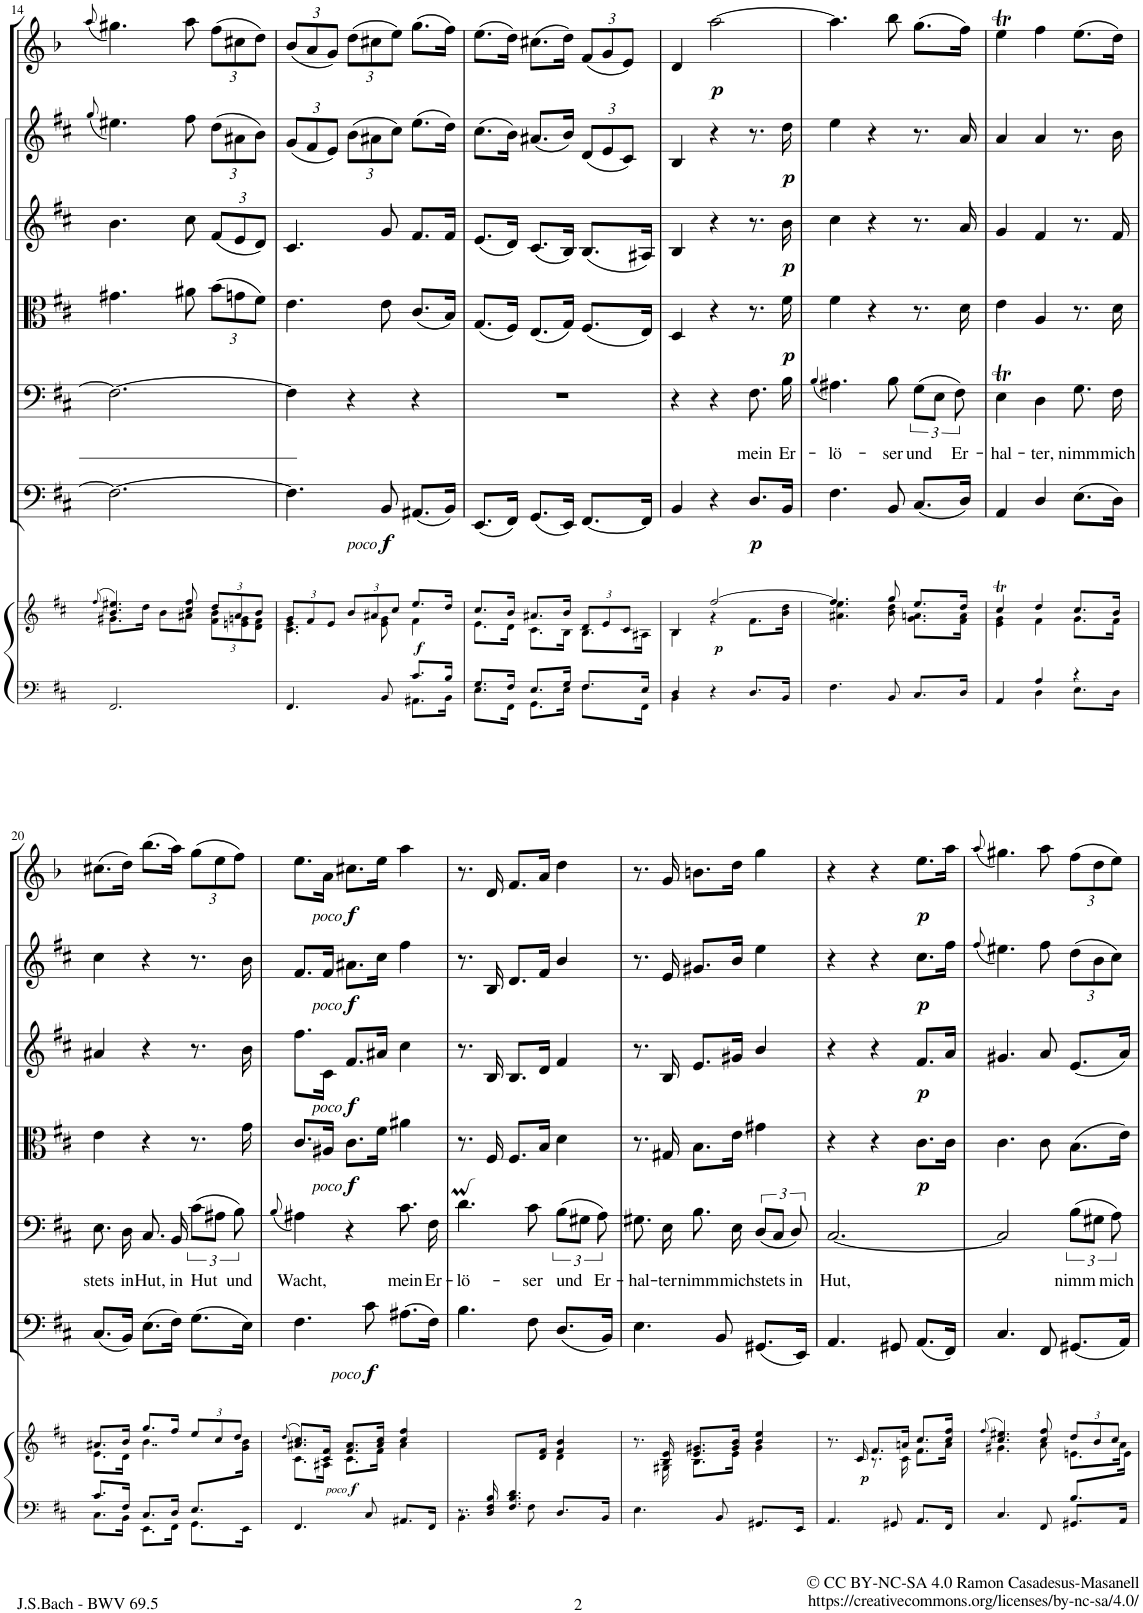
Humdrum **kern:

**kern	**kern	**dynam	**kern	**dynam	**kern	**text	**kern	**dynam	**kern	**dynam	**kern	**dynam	**kern	**dynam
*part7	*part7	*part7	*part6	*part6	*part5	*part5	*part4	*part4	*part3	*part3	*part2	*part2	*part1	*part1
*staff8	*staff7	*staff7/8	*staff6	*staff6	*staff5	*staff5	*staff4	*staff4	*staff3	*staff3	*staff2	*staff2	*staff1	*staff1
*I"Piano reduction	*	*	*I"Continuo	*	*I"Basso	*	*I"Viola	*	*I"Violino II	*	*I"Violino I	*	*I"Oboe d'amore	*
*I'Pno	*	*	*	*	*	*	*	*	*	*	*	*	*I'Ob	*
!!LO:PB:g=z
*clefF4	*clefG2	*	*clefF4	*	*clefF4	*	*clefC3	*	*clefG2	*	*clefG2	*	*clefG2	*
*	*	*	*	*	*	*	*	*	*	*	*	*	*Trd2c3	*
*k[f#c#]	*k[f#c#]	*	*k[f#c#]	*	*k[f#c#]	*	*k[f#c#]	*	*k[f#c#]	*	*k[f#c#]	*	*k[b-]	*
*M3/4	*M3/4	*	*M3/4	*	*M3/4	*	*M3/4	*	*M3/4	*	*M3/4	*	*M3/4	*
=14	=14	=14	=14	=14	=14	=14	=14	=14	=14	=14	=14	=14	=14	=14
.	(>8qff#/	.	.	.	.	.	.	.	.	.	(8qgg/	.	(8qaa/	.
*	*^	*	*	*	*	*	*	*	*	*	*	*	*	*
2.FF#/	4.b/ 4.ee#X/)	8.g#X\L	.	2.F#\_	.	2.F#\_	.	4.g#X\	.	4.b\	.	4.ee#X\)	.	4.gg#X\)	.
.	.	16dd\Jk	.	.	.	.	.	.	.	.	.	.	.	.	.
.	.	8b\L	.	.	.	.	.	.	.	.	.	.	.	.	.
.	8cc#/ 8ff#/	8a#X\J	.	.	.	.	.	8a#X\	.	8cc#\	.	8ff#\	.	8aa\	.
*	*Xbrackettup	*	*	*	*	*	*	*Xbrackettup	*	*Xbrackettup	*	*Xbrackettup	*	*Xbrackettup	*
.	12dd/L	12f#\ 12b\L	.	.	.	.	.	(12b\L	.	(12f#/L	.	(12dd\L	.	(12ff\L	.
.	12a#/	12en\ 12gn\	.	.	.	.	.	12gn\	.	12e/	.	12a#X\	.	12cc#X\	.
.	12b/J	12d\ 12f#\J	.	.	.	.	.	12f#\J)	.	12d/J)	.	12b\J)	.	12dd\J)	.
=15	=15	=15	=15	=15	=15	=15	=15	=15	=15	=15	=15	=15	=15	=15	=15
*^	*	*	*	*	*	*	*	*	*	*	*	*	*	*	*
4.FF#/	2ryy	12g/L	4.c#\ 4.e\	.	4.F#\]	.	4F#\]	.	4.e\	.	4.c#/	.	(12g/L	.	(12b-/L	.
.	.	12f#/	.	.	.	.	.	.	.	.	.	.	12f#/	.	12a/	.
.	.	12e/J	.	.	.	.	.	.	.	.	.	.	12e/J)	.	12g/J)	.
.	.	12b/L	.	.	.	.	4r	.	.	.	.	.	(12b\L	.	(12dd\L	.
.	.	12a#X/	.	.	.	.	.	.	.	.	.	.	12a#X\	.	12cc#X\	.
!	!	!	!	!	!	!LO:DY:b	!	!	!	!	!	!	!	!	!	!
!	!	!	!	!	!	!LO:DY:n=1:b	!	!	!	!	!	!	!	!	!	!
8BB/	.	.	8e\ 8g\	.	8BB/	other-dynamics f	.	.	8e\	.	8g/	.	.	.	.	.
.	.	12cc#/J	.	.	.	.	.	.	.	.	.	.	12cc#\J)	.	12ee\J)	.
!	!	!	!	!LO:DY:b	!	!	!	!	!	!	!	!	!	!	!	!
8.c#/L	8.AA#X\L	8.ee/L	4f#\	f	(8.AA#X/L	.	4r	.	(8.c#/L	.	8.f#/L	.	(8.ee\L	.	(8.gg\L	.
16B/Jk	16BB\Jk	16dd/Jk	.	.	16BB/Jk)	.	.	.	16B/Jk)	.	16f#/Jk	.	16dd\Jk)	.	16ff\Jk)	.
=16	=16	=16	=16	=16	=16	=16	=16	=16	=16	=16	=16	=16	=16	=16	=16	=16
8.G/L	8.E\L	8.cc#/L	8.e\L	.	(8.EE/L	.	2.r	.	(8.G/L	.	(8.e/L	.	(8.cc#\L	.	(8.ee\L	.
16F#/Jk	16FF#\Jk	16b/Jk	16d\Jk	.	16FF#/Jk)	.	.	.	16F#/Jk)	.	16d/Jk)	.	16b\Jk)	.	16dd\Jk)	.
8.E/L	8.GG\L	8.a#X/L	8.c#\L	.	(8.GG/L	.	.	.	(8.E/L	.	(8.c#/L	.	(8.a#X/L	.	(8.cc#X\L	.
16G/Jk	16E\Jk	16b/Jk	16B\Jk	.	16EE/Jk)	.	.	.	16G/Jk)	.	16B/Jk)	.	16b/Jk)	.	16dd\Jk)	.
8.F#/L	8.F#\L	12d/L	8.B\L	.	[8.FF#/L	.	.	.	(8.F#/L	.	(8.B/L	.	(12d/L	.	(12f/L	.
.	.	12e/	.	.	.	.	.	.	.	.	.	.	12e/	.	12g/	.
.	.	12c#/J	.	.	.	.	.	.	.	.	.	.	12c#/J)	.	12e/J)	.
16E/Jk	16FF#\Jk	.	16A#X\Jk	.	16FF#/Jk]	.	.	.	16E/Jk)	.	16A#X/Jk)	.	.	.	.	.
=17	=17	=17	=17	=17	=17	=17	=17	=17	=17	=17	=17	=17	=17	=17	=17	=17
4D/	4BB\	4B/	4B\	.	4BB/	.	4r	.	4D/	.	4B/	.	4B/	.	4d/	.
!	!	!	!	!LO:DY:b	!	!	!	!	!	!	!	!	!	!	!	!LO:DY:b
4r	4ryy	[2ff#/	4r	p	4r	.	4r	.	4r	.	4r	.	4r	.	[2aa\	p
!	!	!	!	!	!	!LO:DY:b	!	!LO:LY:b	!	!	!	!	!	!	!	!
8.D/L	4ryy	.	8.f#\L	.	8.D/L	p	8.F#\	mein	8.r	.	8.r	.	8.r	.	.	.
!	!	!	!	!	!	!	!	!LO:LY:b	!	!LO:DY:b	!	!LO:DY:b	!	!LO:DY:b	!	!
16BB/Jk	.	.	16b\ 16dd\Jk	.	16BB/Jk	.	16B\	Er-	16f#\	p	16b\	p	16dd\	p	.	.
*v	*v	*	*	*	*	*	*	*	*	*	*	*	*	*	*	*
=18	=18	=18	=18	=18	=18	=18	=18	=18	=18	=18	=18	=18	=18	=18	=18
.	.	.	.	.	.	(4qB/	.	.	.	.	.	.	.	.	.
!	!	!	!	!	!	!	!LO:LY:b	!	!	!	!	!	!	!	!
4.F#\	4.ff#/]	4.a#X\ 4.ee\	.	4.F#\	.	4.A#X\)	lö-	4f#\	.	4cc#\	.	4ee\	.	4.aa\]	.
.	.	.	.	.	.	.	.	4r	.	4r	.	4r	.	.	.
!	!	!	!	!	!	!	!LO:LY:b	!	!	!	!	!	!	!	!
8BB/	8gg/	8b\ 8dd\	.	8BB/	.	8B\	ser	.	.	.	.	.	.	8bb-\	.
!	!	!	!	!	!	!	!LO:LY:b	!	!	!	!	!	!	!	!
8.C#/L	8.ee/L	8.g\ 8.an\L	.	(8.C#/L	.	(12G\L	und	8.r	.	8.r	.	8.r	.	(8.gg\L	.
.	.	.	.	.	.	12E\J	.	.	.	.	.	.	.	.	.
!	!	!	!	!	!	!	!LO:LY:b	!	!	!	!	!	!	!	!
.	.	.	.	.	.	12F#\)	Er-	.	.	.	.	.	.	.	.
16D/Jk	16dd/Jk	16f#\ 16a\Jk	.	16D/Jk)	.	.	.	16d\	.	16a/	.	16a/	.	16ff\Jk)	.
=19	=19	=19	=19	=19	=19	=19	=19	=19	=19	=19	=19	=19	=19	=19	=19
*^	*	*	*	*	*	*	*	*	*	*	*	*	*	*	*
!	!	!	!	!	!	!	!	!LO:LY:b	!	!	!	!	!	!	!	!
4AA/	4ryy	4cc#t/	4e\ 4g\	.	4AA/	.	4ET\	hal-	4e\	.	4g/	.	4a/	.	4eet\	.
!	!	!	!	!	!	!	!	!LO:LY:b	!	!	!	!	!	!	!	!
4A/	4D\	4dd/	4f#\	.	4D/	.	4D\	ter,	4A/	.	4f#/	.	4a/	.	4ff\	.
!	!	!	!	!	!	!	!	!LO:LY:b	!	!	!	!	!	!	!	!
4r	8.E\L	8.cc#/L	8.g\L	.	(8.E\L	.	8.G\	nimm	8.r	.	8.r	.	8.r	.	(8.ee\L	.
!	!	!	!	!	!	!	!	!LO:LY:b	!	!	!	!	!	!	!	!
.	16D\Jk	16b/Jk	16f#\Jk	.	16D\Jk)	.	16F#\	mich	16d\	.	16f#/	.	16b\	.	16dd\Jk)	.
!!LO:LB:g=z
=20	=20	=20	=20	=20	=20	=20	=20	=20	=20	=20	=20	=20	=20	=20	=20	=20
*	*	*	*^	*	*	*	*	*	*	*	*	*	*	*	*	*
!	!	!	!	!	!	!	!	!	!LO:LY:b	!	!	!	!	!	!	!	!
8.c#/L	8.C#\L	8.a#X/L	8.e\L	8.ryy	.	(8.C#/L	.	8.E\	stets	4e\	.	4a#X/	.	4cc#\	.	(8.cc#X\L	.
!	!	!	!	!	!	!	!	!	!LO:LY:b	!	!	!	!	!	!	!	!
*	*	*	*v	*v	*	*	*	*	*	*	*	*	*	*	*	*	*
16F#/Jk	16BB\Jk	16b/Jk	16d\Jk	.	16BB/Jk)	.	16D\	in	.	.	.	.	.	.	16dd\Jk)	.
!	!	!	!	!	!	!	!	!LO:LY:b	!	!	!	!	!	!	!	!
8.C#/L	8.EE\L	8.gg/L	4..b\	.	(8.E\L	.	8.C#/	Hut,	4r	.	4r	.	4r	.	(8.bb-\L	.
!	!	!	!	!	!	!	!	!LO:LY:b	!	!	!	!	!	!	!	!
16D/Jk	16FF#\Jk	16ff#/Jk	.	.	16F#\Jk)	.	16BB/	in	.	.	.	.	.	.	16aa\Jk)	.
!	!	!	!	!	!	!	!	!LO:LY:b	!	!	!	!	!	!	!	!
8.E/L	8.GG\L	12ee/L	.	.	(8.G\L	.	(12c#\L	Hut	8.r	.	8.r	.	8.r	.	(12gg\L	.
.	.	12cc#/	.	.	.	.	12A#X\J	.	.	.	.	.	.	.	12ee\	.
!	!	!	!	!	!	!	!	!LO:LY:b	!	!	!	!	!	!	!	!
.	.	12dd/J	.	.	.	.	12B\)	und	.	.	.	.	.	.	12ff\J)	.
*	*	*	*^	*	*	*	*	*	*	*	*	*	*	*	*	*
16ryy	16EE\Jk	.	16ryy	16g\ 16b\Jk	.	16E\Jk)	.	.	.	16g\	.	16b\	.	16b\	.	.	.
*v	*v	*	*	*	*	*	*	*	*	*	*	*	*	*	*	*	*
*	*v	*v	*v	*	*	*	*	*	*	*	*	*	*	*	*	*
=21	=21	=21	=21	=21	=21	=21	=21	=21	=21	=21	=21	=21	=21	=21
.	(>8qdd/	.	.	.	(8qB/	.	.	.	.	.	.	.	.	.
*	*^	*	*	*	*	*	*	*	*	*	*	*	*	*
!	!	!	!	!	!	!	!LO:LY:b	!	!	!	!	!	!	!	!
4.FF#/	8.a#X/ 8.cc#/L)	8.c#\L	.	4.F#\	.	4A#X\)	Wacht,	8.c#/L	.	8.ff#\L	.	8.f#/L	.	8.ee\L	.
.	16c#/ 16f#/Jk	16A#X\Jk	.	.	.	.	.	16A#X/Jk	.	16c#\Jk	.	16f#/Jk	.	16a\Jk	.
!	!	!	!LO:DY:b	!	!	!	!	!	!	!	!	!	!	!	!
!	!	!	!LO:DY:n=1:b	!	!	!	!	!	!LO:DY:b	!	!	!	!	!	!
!	!	!	!	!	!	!	!	!	!LO:DY:n=1:b	!	!LO:DY:b	!	!	!	!
!	!	!	!	!	!	!	!	!	!	!	!LO:DY:n=1:b	!	!LO:DY:b	!	!
!	!	!	!	!	!	!	!	!	!	!	!	!	!LO:DY:n=1:b	!	!LO:DY:b
!	!	!	!	!	!	!	!	!	!	!	!	!	!	!	!LO:DY:n=1:b
.	8.f#/ 8.a#/L	8.c#\L	other-dynamics f	.	.	4r	.	8.c#\L	other-dynamics f	8.f#/L	other-dynamics f	8.a#X\L	other-dynamics f	8.cc#X\L	other-dynamics f
!	!	!	!	!	!LO:DY:b	!	!	!	!	!	!	!	!	!	!
!	!	!	!	!	!LO:DY:n=1:b	!	!	!	!	!	!	!	!	!	!
8C#/	.	.	.	8c#\	other-dynamics f	.	.	.	.	.	.	.	.	.	.
.	16a#/ 16cc#/Jk	16f#\Jk	.	.	.	.	.	16f#\Jk	.	16a#X/Jk	.	16cc#\Jk	.	16ee\Jk	.
!	!	!	!	!	!	!	!LO:LY:b	!	!	!	!	!	!	!	!
8.AA#X/L	4cc#/ 4ff#/	4a#\	.	(8.A#X\L	.	8.c#\	mein	4a#X\	.	4cc#\	.	4ff#\	.	4aa\	.
!	!	!	!	!	!	!	!LO:LY:b	!	!	!	!	!	!	!	!
16FF#/Jk	.	.	.	16F#\Jk)	.	16F#\	Er-	.	.	.	.	.	.	.	.
=22	=22	=22	=22	=22	=22	=22	=22	=22	=22	=22	=22	=22	=22	=22	=22
*^	*	*	*	*	*	*	*	*	*	*	*	*	*	*	*
!	!	!	!	!	!	!	!	!LO:LY:b	!	!	!	!	!	!	!	!
8.ryy	4.BB\	8.r	2ryy	.	4.B\	.	4.d\	lö-	8.r	.	8.r	.	8.r	.	8.r	.
16D/ 16F#/ 16B/	.	4ryy	.	.	.	.	.	.	16F#/	.	16B/	.	16B/	.	16d/	.
8.F#/ 8.B/ 8.d/L	.	.	.	.	.	.	.	.	8.F#/L	.	8.B/L	.	8.d/L	.	8.f/L	.
!	!	!	!	!	!	!	!	!LO:LY:b	!	!	!	!	!	!	!	!
.	8F#\	.	.	.	8F#\	.	8c#\	ser	.	.	.	.	.	.	.	.
4ryy	.	16d/ 16f#/Jk	.	.	.	.	.	.	16B/Jk	.	16d/Jk	.	16f#/Jk	.	16a/Jk	.
!	!	!	!	!	!	!	!	!LO:LY:b	!	!	!	!	!	!	!	!
.	8.D/L	4f#/ 4b/	4d\	.	(8.D/L	.	(12B\L	und	4d\	.	4f#/	.	4b/	.	4dd\	.
.	.	.	.	.	.	.	12G#X\J	.	.	.	.	.	.	.	.	.
!	!	!	!	!	!	!	!	!LO:LY:b	!	!	!	!	!	!	!	!
.	.	.	.	.	.	.	12A\)	Er-	.	.	.	.	.	.	.	.
16ryy	16BB/Jk	.	.	.	16BB/Jk)	.	.	.	.	.	.	.	.	.	.	.
=23	=23	=23	=23	=23	=23	=23	=23	=23	=23	=23	=23	=23	=23	=23	=23	=23
!	!	!	!	!	!	!	!	!LO:LY:b	!	!	!	!	!	!	!	!
*v	*v	*	*	*	*	*	*	*	*	*	*	*	*	*	*	*
4.E\	8.r	8.ryy	.	4.E\	.	8.G#X\	hal-	8.r	.	8.r	.	8.r	.	8.r	.
!	!	!	!	!	!	!	!LO:LY:b	!	!	!	!	!	!	!	!
.	16B/ 16e/	16G#X\	.	.	.	16E\	ter	16G#X/	.	16B/	.	16e/	.	16g/	.
!	!	!	!	!	!	!	!LO:LY:b	!	!	!	!	!	!	!	!
.	8.e/ 8.g#X/L	8.B\L	.	.	.	8.B\	nimm	8.B\L	.	8.e/L	.	8.g#X/L	.	8.bn\L	.
8BB/	.	.	.	8BB/	.	.	.	.	.	.	.	.	.	.	.
!	!	!	!	!	!	!	!LO:LY:b	!	!	!	!	!	!	!	!
.	16g#/ 16b/Jk	16e\Jk	.	.	.	16E\	mich	16e\Jk	.	16g#X/Jk	.	16b/Jk	.	16dd\Jk	.
!	!	!	!	!	!	!	!LO:LY:b	!	!	!	!	!	!	!	!
8.GG#X/L	4b/ 4ee/	4g#\	.	(8.GG#X/L	.	(12D/L	stets	4g#X\	.	4b/	.	4ee\	.	4gg\	.
.	.	.	.	.	.	12C#/J	.	.	.	.	.	.	.	.	.
!	!	!	!	!	!	!	!LO:LY:b	!	!	!	!	!	!	!	!
.	.	.	.	.	.	12D/)	in	.	.	.	.	.	.	.	.
16EE/Jk	.	.	.	16EE/Jk)	.	.	.	.	.	.	.	.	.	.	.
=24	=24	=24	=24	=24	=24	=24	=24	=24	=24	=24	=24	=24	=24	=24	=24
!	!	!	!	!	!	!	!LO:LY:b	!	!	!	!	!	!	!	!
4.AA/	8.r	8.ryy	.	4.AA/	.	[2.C#/	Hut,	4r	.	4r	.	4r	.	4r	.
!	!	!	!LO:DY:b	!	!	!	!	!	!	!	!	!	!	!	!
.	16c#/	16ryy	p	.	.	.	.	.	.	.	.	.	.	.	.
.	8.f#/L	8.r	.	.	.	.	.	4r	.	4r	.	4r	.	4r	.
8GG#X/	.	.	.	8GG#X/	.	.	.	.	.	.	.	.	.	.	.
.	16an/Jk	16c#\	.	.	.	.	.	.	.	.	.	.	.	.	.
!	!	!	!	!	!	!	!	!	!LO:DY:b	!	!LO:DY:b	!	!LO:DY:b	!	!LO:DY:b
8.AA/L	8.cc#/L	8.f#\L	.	(8.AA/L	.	.	.	8.c#\L	p	8.f#/L	p	8.cc#\L	p	8.ee\L	p
16FF#/Jk	16cc#/ 16ff#/Jk	16a\Jk	.	16FF#/Jk)	.	.	.	16c#\Jk	.	16a/Jk	.	16ff#\Jk	.	16aa\Jk	.
*	*v	*v	*	*	*	*	*	*	*	*	*	*	*	*	*
=25	=25	=25	=25	=25	=25	=25	=25	=25	=25	=25	=25	=25	=25	=25
.	(>8qff#/	.	.	.	.	.	.	.	.	.	(8qff#/	.	(8qaa/	.
*^	*^	*	*	*	*	*	*	*	*	*	*	*	*	*
*	*	*	*^	*	*	*	*	*	*	*	*	*	*	*	*	*
4.C#/	2ryy	4.cc#/ 4.ee#X/)	4.g#X\	8.ryy	.	4.C#/	.	2C#/]	.	4.c#\	.	4.g#X/	.	4.ee#X\)	.	4.gg#X\)	.
*	*	*	*v	*v	*	*	*	*	*	*	*	*	*	*	*	*	*
8FF#/	.	8cc#/ 8ff#/	8a\	.	8FF#/	.	.	.	8c#\	.	8a/	.	8ff#\	.	8aa\	.
!	!	!	!	!	!	!	!	!LO:LY:b	!	!	!	!	!	!	!	!
8.B/L	8.GG#X/L	12dd/L	8.en\L	.	(8.GG#X/L	.	(12B\L	nimm	(8.B\L	.	(8.e/L	.	(12dd\L	.	(12ff\L	.
.	.	12b/	.	.	.	.	12G#X\J	.	.	.	.	.	12b\	.	12dd\	.
!	!	!	!	!	!	!	!	!LO:LY:b	!	!	!	!	!	!	!	!
.	.	12cc#/J	.	.	.	.	12A\)	mich	.	.	.	.	12cc#\J)	.	12ee\J)	.
*	*	*	*^	*	*	*	*	*	*	*	*	*	*	*	*	*
16ryy	16AA/Jk	.	16a\Jk	16e\Jk	.	16AA/Jk)	.	.	.	16e\Jk)	.	16a/Jk)	.	.	.	.	.
*v	*v	*	*	*	*	*	*	*	*	*	*	*	*	*	*	*	*
*	*v	*v	*v	*	*	*	*	*	*	*	*	*	*	*	*	*
=	=	=	=	=	=	=	=	=	=	=	=	=	=	=
*-	*-	*-	*-	*-	*-	*-	*-	*-	*-	*-	*-	*-	*-	*-
